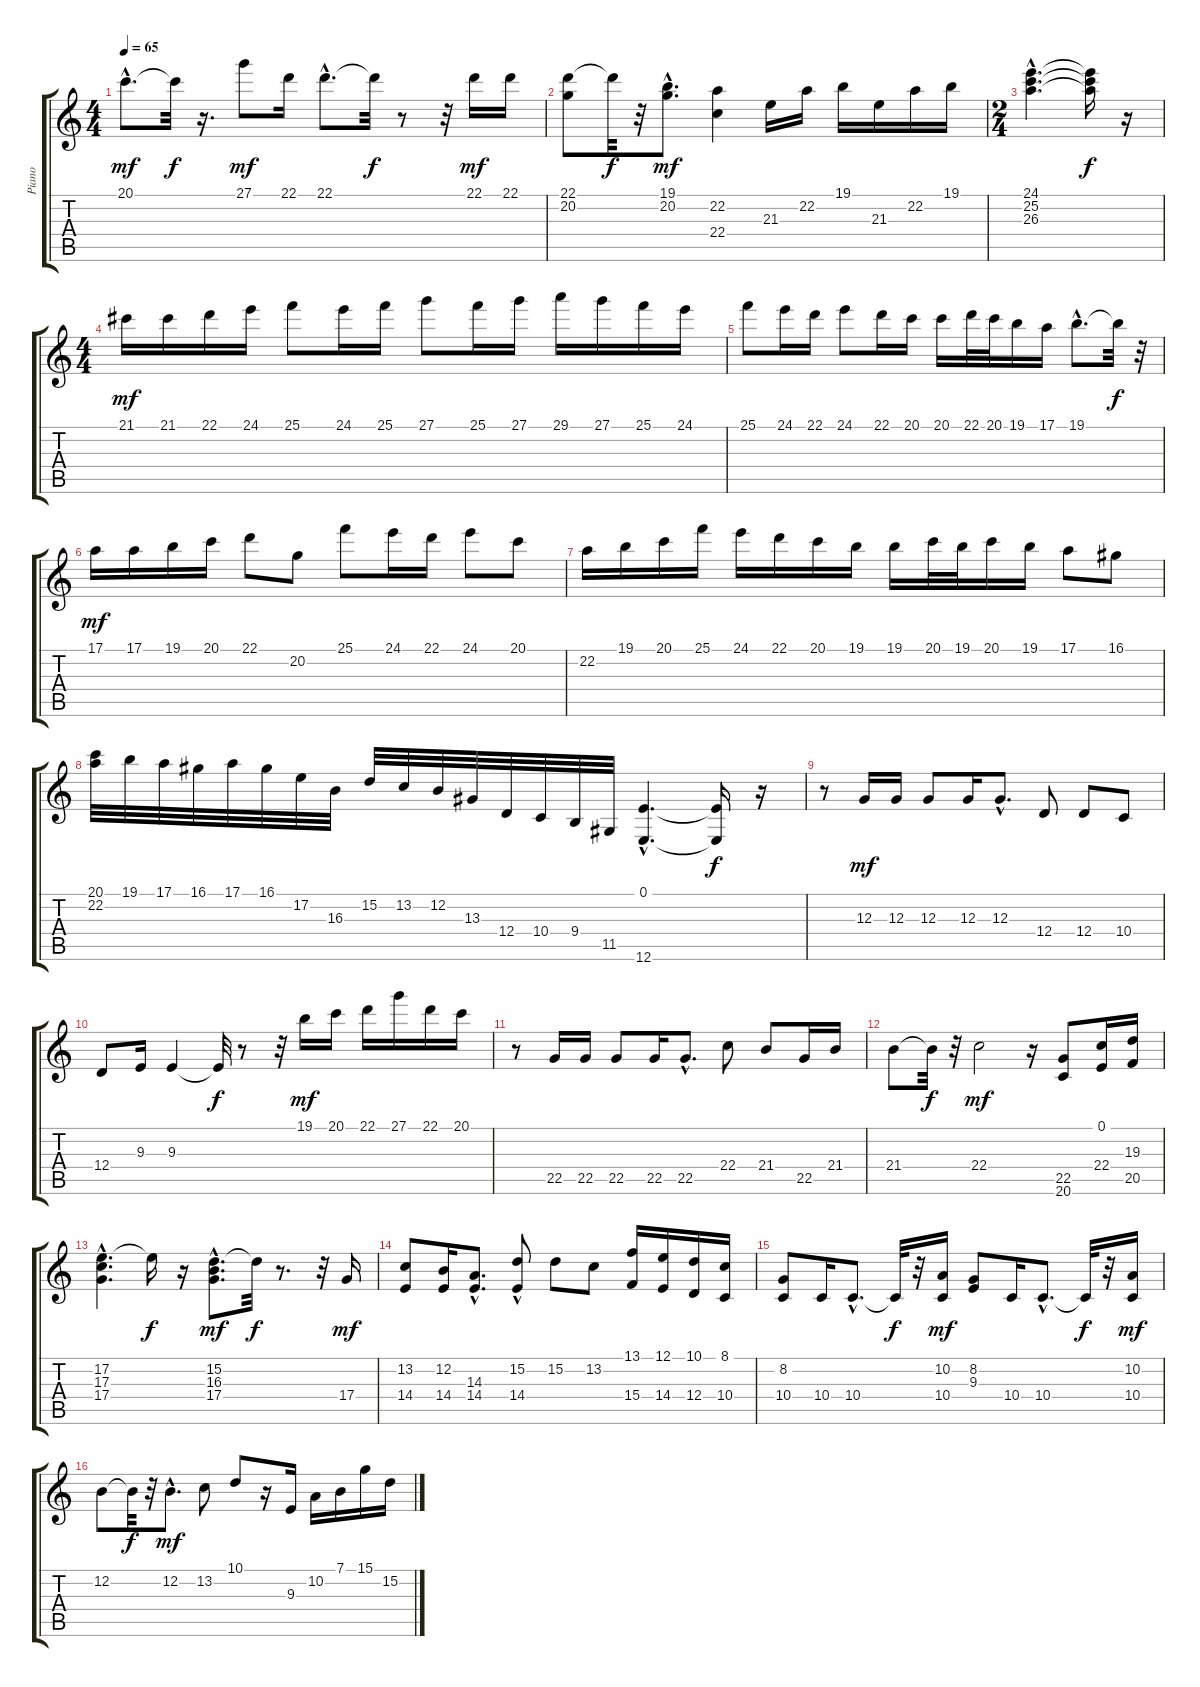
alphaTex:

\track ("Piano" "Piano") {instrument brightacousticpiano}
\staff {score tabs}
\tuning (E4 B3 G3 D3 A2 E2) {hide}
\ts (4 4)
\tempo 65
\clef g2
\ks c
20.1{hac}.8{d dy mf} 20.1{t}.32{dy f} r.16{d} 27.1.8{dy mf} 22.1.16 22.1{hac}.8{d} 22.1{t}.32{dy f} r.8 r.32 22.1.16{dy mf} 22.1.16 |
(22.1 20.2).8 22.1{t}.32{dy f} r.32 (19.1{hac} 20.2{hac}).8{d dy mf} (22.2 22.4).4 21.3.16 22.2.16 19.1.16 21.3.16 22.2.16 19.1.16 |
\ts (2 4)
(24.1{hac} 25.2{hac} 26.3{hac}).4{d} (24.1{t} 25.2{t} 26.3{t}).16{dy f} r.16 |
\ts (4 4)
21.1.16{dy mf} 21.1.16 22.1.16 24.1.16 25.1.8 24.1.16 25.1.16 27.1.8 25.1.16 27.1.16 29.1.16 27.1.16 25.1.16 24.1.16 |
25.1.8 24.1.16 22.1.16 24.1.8 22.1.16 20.1.16 20.1.16 22.1.32 20.1.32 19.1.16 17.1.16 19.1{hac}.8{d} 19.1{t}.32{dy f} r.32 |
17.1.16{dy mf} 17.1.16 19.1.16 20.1.16 22.1.8 20.2.8 25.1.8 24.1.16 22.1.16 24.1.8 20.1.8 |
22.2.16 19.1.16 20.1.16 25.1.16 24.1.16 22.1.16 20.1.16 19.1.16 19.1.16 20.1.32 19.1.32 20.1.16 19.1.16 17.1.8 16.1.8 |
(20.1 22.2).32 19.1.32 17.1.32 16.1.32 17.1.32 16.1.32 17.2.32 16.3.32 15.2.32 13.2.32 12.2.32 13.3.32 12.4.32 10.4.32 9.4.32 11.5.32 (0.1{hac} 12.6{hac}).4{d} (0.1{t} 12.6{t}).16{dy f} r.16 |
r.8 12.3.16{dy mf} 12.3.16 12.3.8 12.3.16 12.3{hac}.8{d} 12.4.8 12.4.8 10.4.8 |
12.4.8 9.3.16 9.3.4 9.3{t}.32{dy f} r.8 r.32 19.1.16{dy mf} 20.1.16 22.1.16 27.1.16 22.1.16 20.1.16 |
r.8 22.5.16 22.5.16 22.5.8 22.5.16 22.5{hac}.8{d} 22.4.8 21.4.8 22.5.16 21.4.16 |
21.4.8 21.4{t}.32{dy f} r.32 22.4.2{dy mf} r.16 (22.5 20.6).8 (0.1 22.4).16 (19.3 20.5).16 |
(17.2{hac} 17.3 17.4).4{d} 17.2{t}.16{dy f} r.16 (15.2{hac} 16.3 17.4).8{d dy mf} 15.2{t}.32{dy f} r.8{d} r.32 17.4.16{dy mf} |
(13.2 14.4).8 (12.2 14.4).16 (14.3{hac} 14.4).8{d} (15.2 14.4{hac}).8 15.2.8 13.2.8 (13.1 15.4).16 (12.1 14.4).16 (10.1 12.4).16 (8.1 10.4).16 |
(8.2 10.4).8 10.4.16 10.4{hac}.8{d} 10.4{t}.32{dy f} r.32 (10.2 10.4).16{dy mf} (8.2 9.3).8 10.4.16 10.4{hac}.8{d} 10.4{t}.32{dy f} r.32 (10.2 10.4).16{dy mf} |
12.2.8 12.2{t}.32{dy f} r.32 12.2{hac}.8{d dy mf} 13.2.8 10.1.8 r.16 9.3.16 10.2.16 7.1.16 15.1.16 15.2.16
